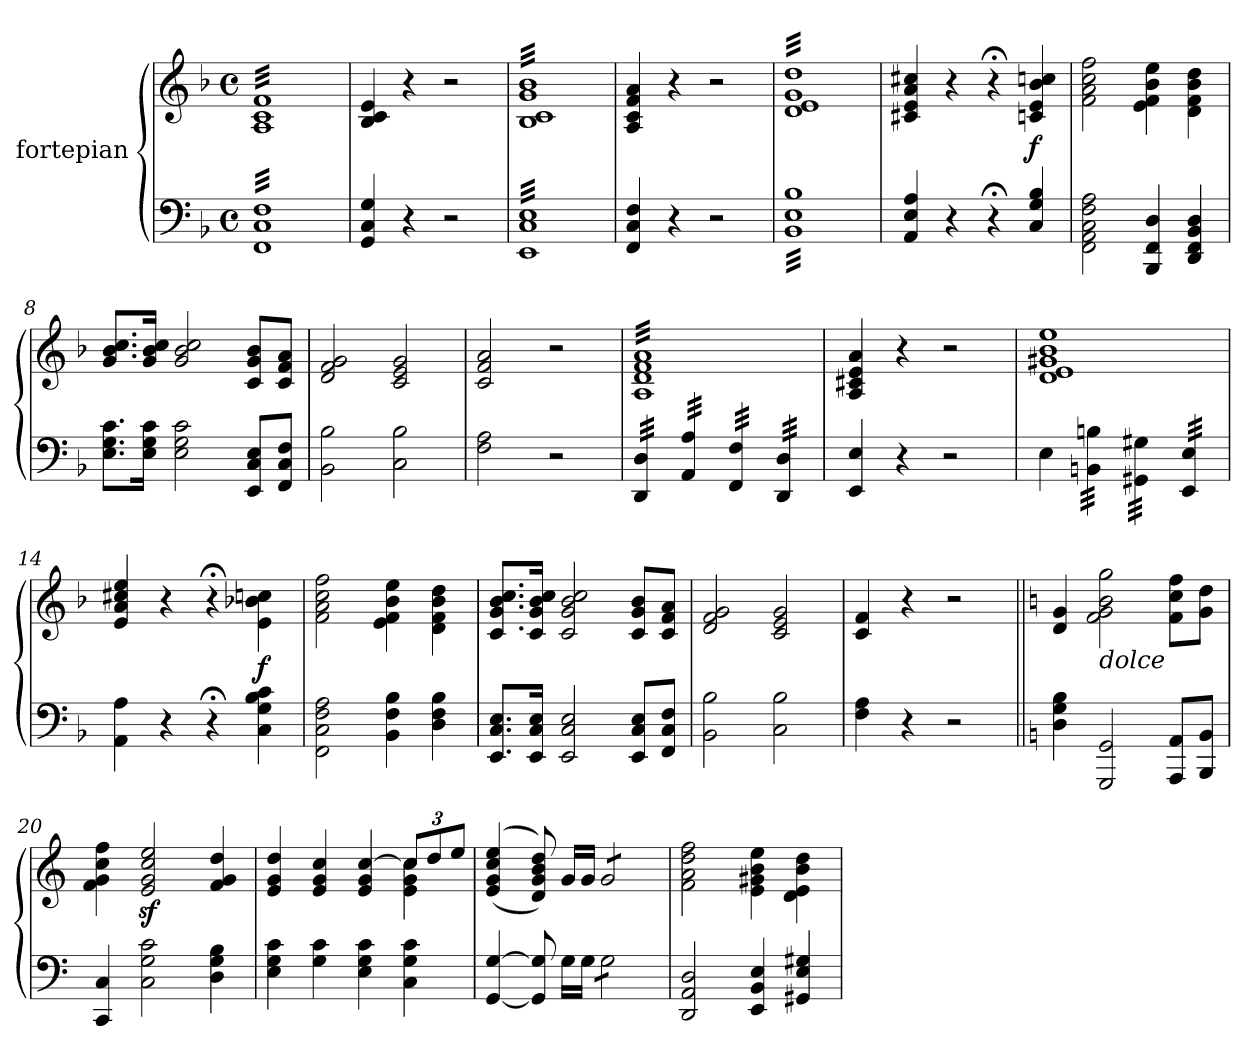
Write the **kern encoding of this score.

**kern	**kern	**dynam
*part2	*part1	*part1
*staff2	*staff1	*staff1
*I"fortepian	*I"fortepian	*
*clefF4	*clefG2	*
*k[b-]	*k[b-]	*
*F:	*F:	*
*M4/4	*M4/4	*
*met(c)	*met(c)	*
=1	=1	=1
*tremolo	*	*
*	*tremolo	*
32FF/ 32C/ 32F/LLL	32A/ 32c/ 32f/LLL	.
32FF/ 32C/ 32F/	32A/ 32c/ 32f/	.
32FF/ 32C/ 32F/	32A/ 32c/ 32f/	.
32FF/ 32C/ 32F/	32A/ 32c/ 32f/	.
32FF/ 32C/ 32F/	32A/ 32c/ 32f/	.
32FF/ 32C/ 32F/	32A/ 32c/ 32f/	.
32FF/ 32C/ 32F/	32A/ 32c/ 32f/	.
32FF/ 32C/ 32F/	32A/ 32c/ 32f/	.
32FF/ 32C/ 32F/	32A/ 32c/ 32f/	.
32FF/ 32C/ 32F/	32A/ 32c/ 32f/	.
32FF/ 32C/ 32F/	32A/ 32c/ 32f/	.
32FF/ 32C/ 32F/	32A/ 32c/ 32f/	.
32FF/ 32C/ 32F/	32A/ 32c/ 32f/	.
32FF/ 32C/ 32F/	32A/ 32c/ 32f/	.
32FF/ 32C/ 32F/	32A/ 32c/ 32f/	.
32FF/ 32C/ 32F/	32A/ 32c/ 32f/	.
32FF/ 32C/ 32F/	32A/ 32c/ 32f/	.
32FF/ 32C/ 32F/	32A/ 32c/ 32f/	.
32FF/ 32C/ 32F/	32A/ 32c/ 32f/	.
32FF/ 32C/ 32F/	32A/ 32c/ 32f/	.
32FF/ 32C/ 32F/	32A/ 32c/ 32f/	.
32FF/ 32C/ 32F/	32A/ 32c/ 32f/	.
32FF/ 32C/ 32F/	32A/ 32c/ 32f/	.
32FF/ 32C/ 32F/	32A/ 32c/ 32f/	.
32FF/ 32C/ 32F/	32A/ 32c/ 32f/	.
32FF/ 32C/ 32F/	32A/ 32c/ 32f/	.
32FF/ 32C/ 32F/	32A/ 32c/ 32f/	.
32FF/ 32C/ 32F/	32A/ 32c/ 32f/	.
32FF/ 32C/ 32F/	32A/ 32c/ 32f/	.
32FF/ 32C/ 32F/	32A/ 32c/ 32f/	.
32FF/ 32C/ 32F/	32A/ 32c/ 32f/	.
32FF/ 32C/ 32F/JJJ	32A/ 32c/ 32f/JJJ	.
*	*Xtremolo	*
*Xtremolo	*	*
=2	=2	=2
4GG/ 4C/ 4G/	4B-/ 4c/ 4e/	.
4r	4r	.
2r	2r	.
=3	=3	=3
*tremolo	*	*
*	*tremolo	*
32EE/ 32C/ 32E/LLL	32B-/ 32c/ 32g/ 32b-/LLL	.
32EE/ 32C/ 32E/	32B-/ 32c/ 32g/ 32b-/	.
32EE/ 32C/ 32E/	32B-/ 32c/ 32g/ 32b-/	.
32EE/ 32C/ 32E/	32B-/ 32c/ 32g/ 32b-/	.
32EE/ 32C/ 32E/	32B-/ 32c/ 32g/ 32b-/	.
32EE/ 32C/ 32E/	32B-/ 32c/ 32g/ 32b-/	.
32EE/ 32C/ 32E/	32B-/ 32c/ 32g/ 32b-/	.
32EE/ 32C/ 32E/	32B-/ 32c/ 32g/ 32b-/	.
32EE/ 32C/ 32E/	32B-/ 32c/ 32g/ 32b-/	.
32EE/ 32C/ 32E/	32B-/ 32c/ 32g/ 32b-/	.
32EE/ 32C/ 32E/	32B-/ 32c/ 32g/ 32b-/	.
32EE/ 32C/ 32E/	32B-/ 32c/ 32g/ 32b-/	.
32EE/ 32C/ 32E/	32B-/ 32c/ 32g/ 32b-/	.
32EE/ 32C/ 32E/	32B-/ 32c/ 32g/ 32b-/	.
32EE/ 32C/ 32E/	32B-/ 32c/ 32g/ 32b-/	.
32EE/ 32C/ 32E/	32B-/ 32c/ 32g/ 32b-/	.
32EE/ 32C/ 32E/	32B-/ 32c/ 32g/ 32b-/	.
32EE/ 32C/ 32E/	32B-/ 32c/ 32g/ 32b-/	.
32EE/ 32C/ 32E/	32B-/ 32c/ 32g/ 32b-/	.
32EE/ 32C/ 32E/	32B-/ 32c/ 32g/ 32b-/	.
32EE/ 32C/ 32E/	32B-/ 32c/ 32g/ 32b-/	.
32EE/ 32C/ 32E/	32B-/ 32c/ 32g/ 32b-/	.
32EE/ 32C/ 32E/	32B-/ 32c/ 32g/ 32b-/	.
32EE/ 32C/ 32E/	32B-/ 32c/ 32g/ 32b-/	.
32EE/ 32C/ 32E/	32B-/ 32c/ 32g/ 32b-/	.
32EE/ 32C/ 32E/	32B-/ 32c/ 32g/ 32b-/	.
32EE/ 32C/ 32E/	32B-/ 32c/ 32g/ 32b-/	.
32EE/ 32C/ 32E/	32B-/ 32c/ 32g/ 32b-/	.
32EE/ 32C/ 32E/	32B-/ 32c/ 32g/ 32b-/	.
32EE/ 32C/ 32E/	32B-/ 32c/ 32g/ 32b-/	.
32EE/ 32C/ 32E/	32B-/ 32c/ 32g/ 32b-/	.
32EE/ 32C/ 32E/JJJ	32B-/ 32c/ 32g/ 32b-/JJJ	.
*	*Xtremolo	*
*Xtremolo	*	*
=4	=4	=4
4FF/ 4C/ 4F/	4A/ 4c/ 4f/ 4a/	.
4r	4r	.
2r	2r	.
=5	=5	=5
*tremolo	*	*
*	*tremolo	*
32BB-\ 32E\ 32B-\LLL	32d/ 32e/ 32g/ 32dd/LLL	.
32BB-\ 32E\ 32B-\	32d/ 32e/ 32g/ 32dd/	.
32BB-\ 32E\ 32B-\	32d/ 32e/ 32g/ 32dd/	.
32BB-\ 32E\ 32B-\	32d/ 32e/ 32g/ 32dd/	.
32BB-\ 32E\ 32B-\	32d/ 32e/ 32g/ 32dd/	.
32BB-\ 32E\ 32B-\	32d/ 32e/ 32g/ 32dd/	.
32BB-\ 32E\ 32B-\	32d/ 32e/ 32g/ 32dd/	.
32BB-\ 32E\ 32B-\	32d/ 32e/ 32g/ 32dd/	.
32BB-\ 32E\ 32B-\	32d/ 32e/ 32g/ 32dd/	.
32BB-\ 32E\ 32B-\	32d/ 32e/ 32g/ 32dd/	.
32BB-\ 32E\ 32B-\	32d/ 32e/ 32g/ 32dd/	.
32BB-\ 32E\ 32B-\	32d/ 32e/ 32g/ 32dd/	.
32BB-\ 32E\ 32B-\	32d/ 32e/ 32g/ 32dd/	.
32BB-\ 32E\ 32B-\	32d/ 32e/ 32g/ 32dd/	.
32BB-\ 32E\ 32B-\	32d/ 32e/ 32g/ 32dd/	.
32BB-\ 32E\ 32B-\	32d/ 32e/ 32g/ 32dd/	.
32BB-\ 32E\ 32B-\	32d/ 32e/ 32g/ 32dd/	.
32BB-\ 32E\ 32B-\	32d/ 32e/ 32g/ 32dd/	.
32BB-\ 32E\ 32B-\	32d/ 32e/ 32g/ 32dd/	.
32BB-\ 32E\ 32B-\	32d/ 32e/ 32g/ 32dd/	.
32BB-\ 32E\ 32B-\	32d/ 32e/ 32g/ 32dd/	.
32BB-\ 32E\ 32B-\	32d/ 32e/ 32g/ 32dd/	.
32BB-\ 32E\ 32B-\	32d/ 32e/ 32g/ 32dd/	.
32BB-\ 32E\ 32B-\	32d/ 32e/ 32g/ 32dd/	.
32BB-\ 32E\ 32B-\	32d/ 32e/ 32g/ 32dd/	.
32BB-\ 32E\ 32B-\	32d/ 32e/ 32g/ 32dd/	.
32BB-\ 32E\ 32B-\	32d/ 32e/ 32g/ 32dd/	.
32BB-\ 32E\ 32B-\	32d/ 32e/ 32g/ 32dd/	.
32BB-\ 32E\ 32B-\	32d/ 32e/ 32g/ 32dd/	.
32BB-\ 32E\ 32B-\	32d/ 32e/ 32g/ 32dd/	.
32BB-\ 32E\ 32B-\	32d/ 32e/ 32g/ 32dd/	.
32BB-\ 32E\ 32B-\JJJ	32d/ 32e/ 32g/ 32dd/JJJ	.
*	*Xtremolo	*
*Xtremolo	*	*
=6	=6	=6
4AA/ 4E/ 4A/	4c#X/ 4e/ 4a/ 4cc#X/	.
4r	4r	.
4r;<	4r;<	.
4C/ 4G/ 4B-/	4cn/ 4e/ 4b-/ 4ccn/	f
=7	=7	=7
2FF\ 2AA\ 2C\ 2F\ 2A\	2f\ 2a\ 2cc\ 2ff\	.
4BBB-/ 4FF/ 4D/	4e\ 4f\ 4b-\ 4ee\	.
4DD/ 4FF/ 4BB-/ 4D/	4d\ 4f\ 4b-\ 4dd\	.
=8	=8	=8
8.E\ 8.G\ 8.c\L	8.g/ 8.b-/ 8.cc/L	.
16E\ 16G\ 16c\Jk	16g/ 16b-/ 16cc/Jk	.
2E\ 2G\ 2c\	2g/ 2b-/ 2cc/	.
8EE/ 8C/ 8E/L	8c/ 8g/ 8b-/L	.
8FF/ 8C/ 8F/J	8c/ 8f/ 8a/J	.
=9	=9	=9
2BB-\ 2B-\	2d/ 2f/ 2g/	.
2C\ 2B-\	2c/ 2e/ 2g/	.
=10	=10	=10
2F\ 2A\	2c/ 2f/ 2a/	.
2r	2r	.
=11	=11	=11
*tremolo	*	*
*	*tremolo	*
32DD/ 32D/LLL	32A/ 32d/ 32f/ 32a/LLL	.
32DD/ 32D/	32A/ 32d/ 32f/ 32a/	.
32DD/ 32D/	32A/ 32d/ 32f/ 32a/	.
32DD/ 32D/	32A/ 32d/ 32f/ 32a/	.
32DD/ 32D/	32A/ 32d/ 32f/ 32a/	.
32DD/ 32D/	32A/ 32d/ 32f/ 32a/	.
32DD/ 32D/	32A/ 32d/ 32f/ 32a/	.
32DD/ 32D/JJJ	32A/ 32d/ 32f/ 32a/	.
32AA/ 32A/LLL	32A/ 32d/ 32f/ 32a/	.
32AA/ 32A/	32A/ 32d/ 32f/ 32a/	.
32AA/ 32A/	32A/ 32d/ 32f/ 32a/	.
32AA/ 32A/	32A/ 32d/ 32f/ 32a/	.
32AA/ 32A/	32A/ 32d/ 32f/ 32a/	.
32AA/ 32A/	32A/ 32d/ 32f/ 32a/	.
32AA/ 32A/	32A/ 32d/ 32f/ 32a/	.
32AA/ 32A/JJJ	32A/ 32d/ 32f/ 32a/	.
32FF/ 32F/LLL	32A/ 32d/ 32f/ 32a/	.
32FF/ 32F/	32A/ 32d/ 32f/ 32a/	.
32FF/ 32F/	32A/ 32d/ 32f/ 32a/	.
32FF/ 32F/	32A/ 32d/ 32f/ 32a/	.
32FF/ 32F/	32A/ 32d/ 32f/ 32a/	.
32FF/ 32F/	32A/ 32d/ 32f/ 32a/	.
32FF/ 32F/	32A/ 32d/ 32f/ 32a/	.
32FF/ 32F/JJJ	32A/ 32d/ 32f/ 32a/	.
32DD/ 32D/LLL	32A/ 32d/ 32f/ 32a/	.
32DD/ 32D/	32A/ 32d/ 32f/ 32a/	.
32DD/ 32D/	32A/ 32d/ 32f/ 32a/	.
32DD/ 32D/	32A/ 32d/ 32f/ 32a/	.
32DD/ 32D/	32A/ 32d/ 32f/ 32a/	.
32DD/ 32D/	32A/ 32d/ 32f/ 32a/	.
32DD/ 32D/	32A/ 32d/ 32f/ 32a/	.
32DD/ 32D/JJJ	32A/ 32d/ 32f/ 32a/JJJ	.
*	*Xtremolo	*
*Xtremolo	*	*
=12	=12	=12
4EE/ 4E/	4A/ 4c#X/ 4e/ 4a/	.
4r	4r	.
2r	2r	.
=13	=13	=13
4E\	1d 1e 1g#X 1b- 1ee	.
*tremolo	*	*
32BBn\ 32Bn\LLL	.	.
32BBn\ 32Bn\	.	.
32BBn\ 32Bn\	.	.
32BBn\ 32Bn\	.	.
32BBn\ 32Bn\	.	.
32BBn\ 32Bn\	.	.
32BBn\ 32Bn\	.	.
32BBn\ 32Bn\JJJ	.	.
32GG#X\ 32G#X\LLL	.	.
32GG#X\ 32G#X\	.	.
32GG#X\ 32G#X\	.	.
32GG#X\ 32G#X\	.	.
32GG#X\ 32G#X\	.	.
32GG#X\ 32G#X\	.	.
32GG#X\ 32G#X\	.	.
32GG#X\ 32G#X\JJJ	.	.
32EE/ 32E/LLL	.	.
32EE/ 32E/	.	.
32EE/ 32E/	.	.
32EE/ 32E/	.	.
32EE/ 32E/	.	.
32EE/ 32E/	.	.
32EE/ 32E/	.	.
32EE/ 32E/JJJ	.	.
*Xtremolo	*	*
=14	=14	=14
4AA\ 4A\	4e/ 4a/ 4cc#X/ 4ee/	.
4r	4r	.
4r;<	4r;<	.
4C\ 4G\ 4B-\ 4c\	4e\ 4b-X\ 4ccn\	f
=15	=15	=15
2FF\ 2C\ 2F\ 2A\	2f\ 2a\ 2cc\ 2ff\	.
4BB-\ 4F\ 4B-\	4e\ 4f\ 4b-\ 4ee\	.
4D\ 4F\ 4B-\	4d\ 4f\ 4b-\ 4dd\	.
=16	=16	=16
8.EE/ 8.C/ 8.E/L	8.c/ 8.g/ 8.b-/ 8.cc/L	.
16EE/ 16C/ 16E/Jk	16c/ 16g/ 16b-/ 16cc/Jk	.
2EE/ 2C/ 2E/	2c/ 2g/ 2b-/ 2cc/	.
8EE/ 8C/ 8E/L	8c/ 8g/ 8b-/L	.
8FF/ 8C/ 8F/J	8c/ 8f/ 8a/J	.
=17	=17	=17
2BB-\ 2B-\	2d/ 2f/ 2g/	.
2C\ 2B-\	2c/ 2e/ 2g/	.
=18	=18	=18
4F\ 4A\	4c/ 4f/	.
4r	4r	.
2r	2r	.
=19||	=19||	=19||
*k[]	*k[]	*
4D\ 4G\ 4B\	4d/ 4g/	.
!	!LO:TX:b:i:t=dolce	!
2GGG/ 2GG/	2f\ 2g\ 2b\ 2gg\	.
8AAA/ 8AA/L	8f\ 8cc\ 8ff\L	.
8BBB/ 8BB/J	8g\ 8dd\J	.
=20	=20	=20
4CC/ 4C/	4f\ 4g\ 4cc\ 4ff\	.
2C\ 2G\ 2c\	2ez/ 2gz/ 2ccz/ 2eez/	.
4D\ 4G\ 4B\	4f/ 4g/ 4dd/	.
=21	=21	=21
*	*^	*
4E\ 4G\ 4c\	4e/ 4g/ 4dd/	4ryy	.
4G\ 4c\	4e/ 4g/ 4cc/	4ryy	.
4E\ 4G\ 4c\	4e/ 4g/ [4cc/	4ryy	.
4C\ 4G\ 4c\	12cc/L]	4e\ 4g\ 4cc\	.
.	12dd/	.	.
.	12ee/J	.	.
*	*v	*v	*
=22	=22	=22
[4GG/ [4G/	(<(>4e/ 4g/ 4cc/ 4ee/	.
8GG]/ 8G]/	8d/ 8g/ 8b/ 8dd/))	.
16G\LL	16g/LL	.
16G\JJ	16g/JJ	.
*tremolo	*	*
*	*tremolo	*
8G\L	8g/L	.
8G\	8g/	.
8G\	8g/	.
8G\J	8g/J	.
*	*Xtremolo	*
*Xtremolo	*	*
=23	=23	=23
2DD/ 2AA/ 2D/	2f\ 2a\ 2dd\ 2ff\	.
4EE/ 4BB/ 4E/	4e\ 4g#X\ 4b\ 4ee\	.
4GG#X/ 4E/ 4G#X/	4d\ 4e\ 4b\ 4dd\	.
=	=	=
*-	*-	*-
